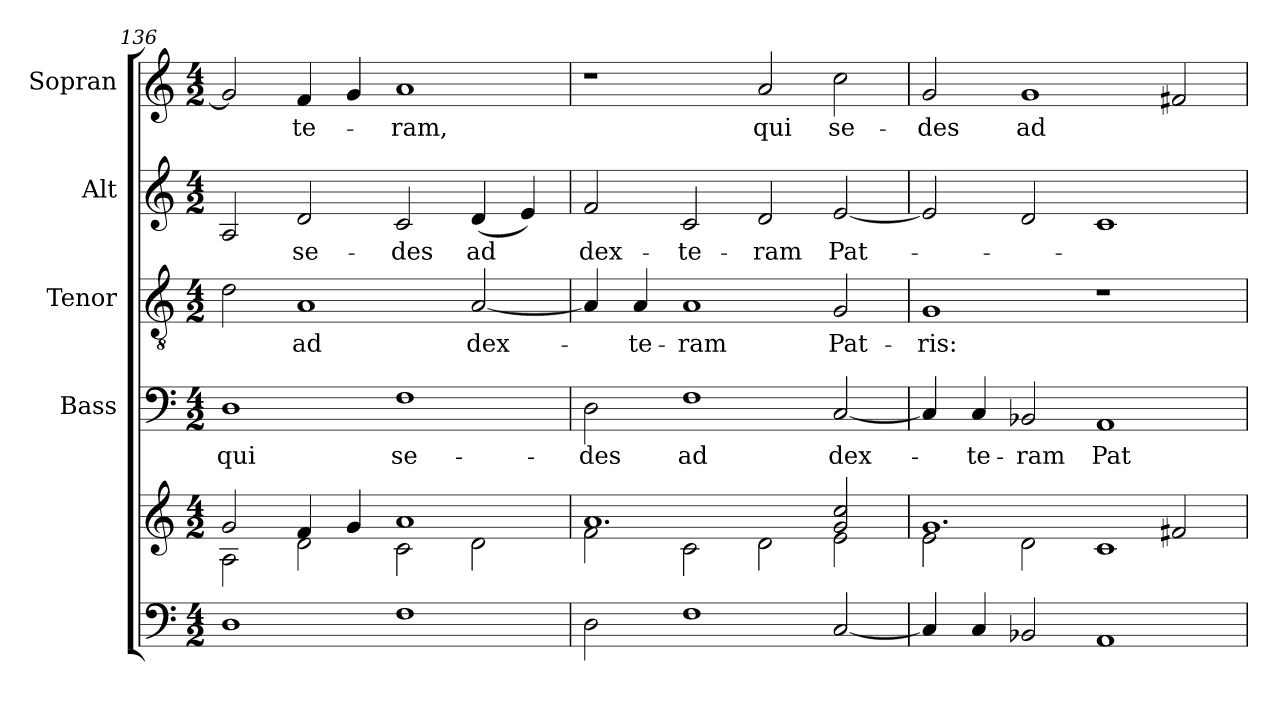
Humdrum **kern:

**kern	**kern	**kern	**text	**kern	**text	**kern	**text	**kern	**text
*part5	*part5	*part4	*part4	*part3	*part3	*part2	*part2	*part1	*part1
*staff6	*staff5	*staff4	*staff4	*staff3	*staff3	*staff2	*staff2	*staff1	*staff1
*	*	*I"Bass	*	*I"Tenor	*	*I"Alt	*	*I"Sopran	*
*	*	*I'B.	*	*I'T.	*	*I'A.	*	*I'S.	*
*clefF4	*clefG2	*clefF4	*	*clefGv2	*	*clefG2	*	*clefG2	*
*k[]	*k[]	*k[]	*	*k[]	*	*k[]	*	*k[]	*
*C:	*C:	*C:	*	*C:	*	*C:	*	*C:	*
*M4/2	*M4/2	*M4/2	*	*M4/2	*	*M4/2	*	*M4/2	*
=136	=136	=136	=136	=136	=136	=136	=136	=136	=136
*	*^	*	*	*	*	*	*	*	*
!	!	!	!	!LO:LY:b	!	!	!	!	!	!
1D	2g/	2A\	1D	qui	2d\	.	2A/	.	2g/]	.
!	!	!	!	!	!	!LO:LY:b	!	!LO:LY:b	!	!LO:LY:b
.	4f/	2d\	.	.	1A	ad	2d/	se-	4f/	-te-
.	4g/	.	.	.	.	.	.	.	4g/	.
!	!	!	!	!LO:LY:b	!	!	!	!LO:LY:b	!	!LO:LY:b
1F	1a	2c\	1F	se-	.	.	2c/	-des	1a	-ram,
!	!	!	!	!	!	!LO:LY:b	!	!LO:LY:b	!	!
.	.	2d\	.	.	[2A/	dex-	(<4d/	ad	.	.
.	.	.	.	.	.	.	4e/)	.	.	.
=137	=137	=137	=137	=137	=137	=137	=137	=137	=137	=137
!	!	!	!	!LO:LY:b	!	!	!	!LO:LY:b	!	!
2D\	1.a	2f\	2D\	-des	4A/]	.	2f/	dex-	1r	.
!	!	!	!	!	!	!LO:LY:b	!	!	!	!
.	.	.	.	.	4A/	-te-	.	.	.	.
!	!	!	!	!LO:LY:b	!	!LO:LY:b	!	!LO:LY:b	!	!
1F	.	2c\	1F	ad	1A	-ram	2c/	-te-	.	.
!	!	!	!	!	!	!	!	!LO:LY:b	!	!LO:LY:b
.	.	2d\	.	.	.	.	2d/	-ram	2a/	qui
!	!	!	!	!LO:LY:b	!	!LO:LY:b	!	!LO:LY:b	!	!LO:LY:b
[2C/	2g/ 2cc/	2e\	[2C/	dex-	2G/	Pat-	[2e/	Pat-	2cc\	se-
=138	=138	=138	=138	=138	=138	=138	=138	=138	=138	=138
!	!	!	!	!	!	!LO:LY:b	!	!	!	!LO:LY:b
4C/]	1.g	2e\	4C/]	.	1G	-ris:	2e/]	.	2g/	-des
!	!	!	!	!LO:LY:b	!	!	!	!	!	!
4C/	.	.	4C/	-te-	.	.	.	.	.	.
!	!	!	!	!LO:LY:b	!	!	!	!	!	!LO:LY:b
2BB-X/	.	2d\	2BB-X/	-ram	.	.	2d/	.	1g	ad
!	!	!	!	!LO:LY:b	!	!	!	!	!	!
1AA	.	1c	1AA	Pat-	1r	.	1c	.	.	.
.	2f#X/	.	.	.	.	.	.	.	2f#X/	.
*	*v	*v	*	*	*	*	*	*	*	*
=	=	=	=	=	=	=	=	=	=
*-	*-	*-	*-	*-	*-	*-	*-	*-	*-
